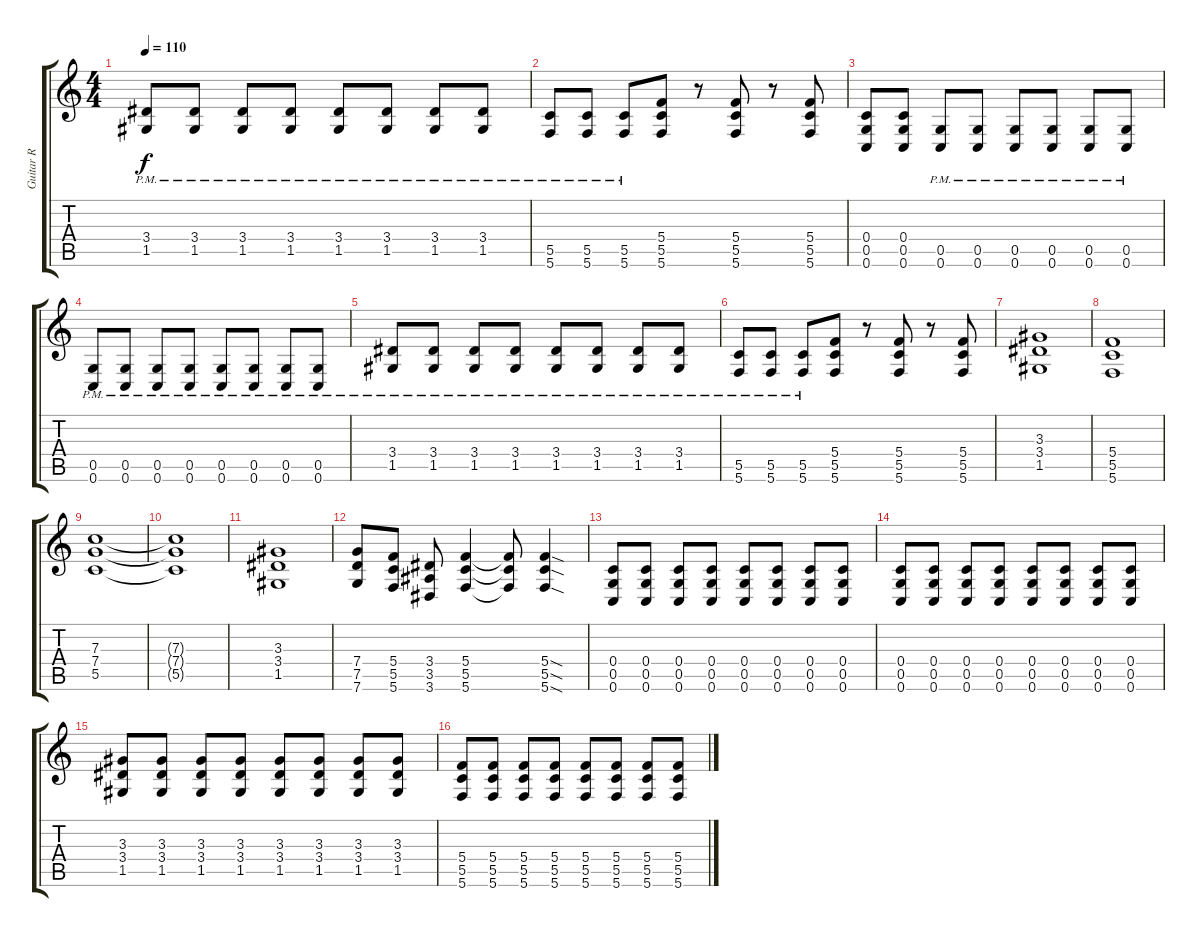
\track ("Guitar R" "Guitar R") {instrument overdrivenguitar}
\staff {score tabs}
\tuning (D4 A3 F3 C3 G2 C2) {hide}
\ts (4 4)
\tempo 110
\clef g2
\ks c
(3.4{pm} 1.5{pm}).8{dy f} (3.4{pm} 1.5{pm}).8 (3.4{pm} 1.5{pm}).8 (3.4{pm} 1.5{pm}).8 (3.4{pm} 1.5{pm}).8 (3.4{pm} 1.5{pm}).8 (3.4{pm} 1.5{pm}).8 (3.4{pm} 1.5{pm}).8 |
(5.5{pm} 5.6{pm}).8 (5.5{pm} 5.6{pm}).8 (5.5{pm} 5.6{pm}).8 (5.4 5.5 5.6).8 r.8 (5.4 5.5 5.6).8 r.8 (5.4 5.5 5.6).8 |
(0.4 0.5 0.6).8 (0.4 0.5 0.6).8 (0.5{pm} 0.6{pm}).8 (0.5{pm} 0.6{pm}).8 (0.5{pm} 0.6{pm}).8 (0.5{pm} 0.6{pm}).8 (0.5{pm} 0.6{pm}).8 (0.5{pm} 0.6{pm}).8 |
(0.5{pm} 0.6{pm}).8 (0.5{pm} 0.6{pm}).8 (0.5{pm} 0.6{pm}).8 (0.5{pm} 0.6{pm}).8 (0.5{pm} 0.6{pm}).8 (0.5{pm} 0.6{pm}).8 (0.5{pm} 0.6{pm}).8 (0.5{pm} 0.6{pm}).8 |
(3.4{pm} 1.5{pm}).8 (3.4{pm} 1.5{pm}).8 (3.4{pm} 1.5{pm}).8 (3.4{pm} 1.5{pm}).8 (3.4{pm} 1.5{pm}).8 (3.4{pm} 1.5{pm}).8 (3.4{pm} 1.5{pm}).8 (3.4{pm} 1.5{pm}).8 |
(5.5{pm} 5.6{pm}).8 (5.5{pm} 5.6{pm}).8 (5.5{pm} 5.6{pm}).8 (5.4 5.5 5.6).8 r.8 (5.4 5.5 5.6).8 r.8 (5.4 5.5 5.6).8 |
(3.3 3.4 1.5).1 |
(5.4 5.5 5.6).1 |
(7.3 7.4 5.5).1 |
(7.3{t} 7.4{t} 5.5{t}).1 |
(3.3 3.4 1.5).1 |
(7.4 7.5 7.6).8 (5.4 5.5 5.6).8 (3.4 3.5 3.6).8 (5.4 5.5 5.6).4 (5.4{t} 5.5{t} 5.6{t}).8 (5.4{sod} 5.5{sod} 5.6{sod}).4 |
(0.4 0.5 0.6).8 (0.4 0.5 0.6).8 (0.4 0.5 0.6).8 (0.4 0.5 0.6).8 (0.4 0.5 0.6).8 (0.4 0.5 0.6).8 (0.4 0.5 0.6).8 (0.4 0.5 0.6).8 |
(0.4 0.5 0.6).8 (0.4 0.5 0.6).8 (0.4 0.5 0.6).8 (0.4 0.5 0.6).8 (0.4 0.5 0.6).8 (0.4 0.5 0.6).8 (0.4 0.5 0.6).8 (0.4 0.5 0.6).8 |
(3.3 3.4 1.5).8 (3.3 3.4 1.5).8 (3.3 3.4 1.5).8 (3.3 3.4 1.5).8 (3.3 3.4 1.5).8 (3.3 3.4 1.5).8 (3.3 3.4 1.5).8 (3.3 3.4 1.5).8 |
(5.4 5.5 5.6).8 (5.4 5.5 5.6).8 (5.4 5.5 5.6).8 (5.4 5.5 5.6).8 (5.4 5.5 5.6).8 (5.4 5.5 5.6).8 (5.4 5.5 5.6).8 (5.4 5.5 5.6).8
